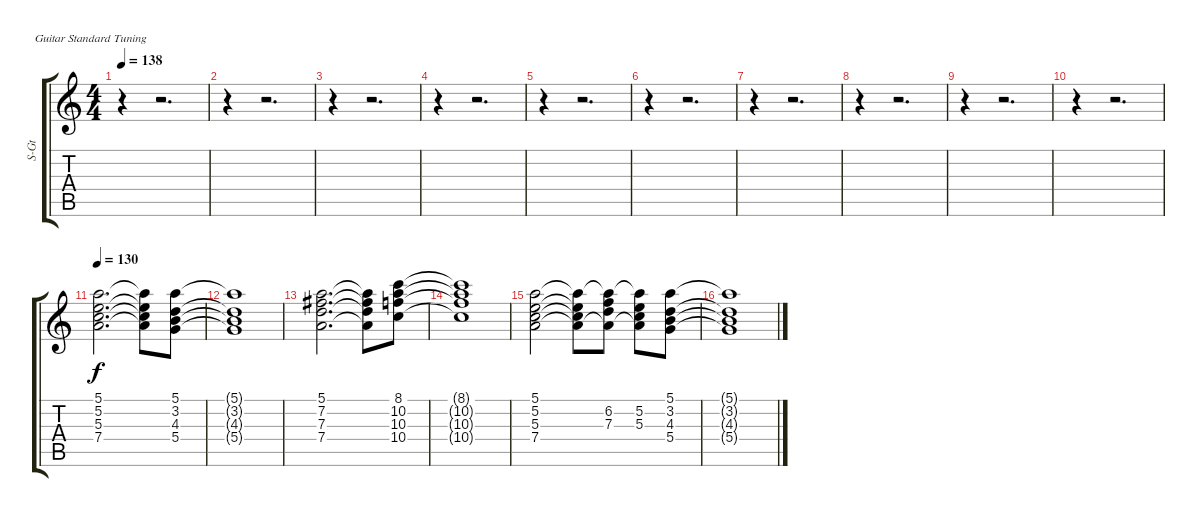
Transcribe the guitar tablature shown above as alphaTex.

\bracketExtendMode groupsimilarinstruments
\otherSystemsTrackNameOrientation horizontal
\track ("Teclados" "S-Gt") {instrument stringensemble1}
\staff {score tabs}
\tuning (E4 B3 G3 D3 A2 E2)
\displaytranspose 12
\ts (4 4)
\tempo 138
\clef g2
\ks c
r.4{dy f beam Down} r.2{d beam Down} |
r.4{beam Down} r.2{d beam Down} |
r.4{beam Down} r.2{d beam Down} |
r.4{beam Down} r.2{d beam Down} |
r.4{beam Down} r.2{d beam Down} |
r.4{beam Down} r.2{d beam Down} |
r.4{beam Down} r.2{d beam Down} |
r.4{beam Down} r.2{d beam Down} |
r.4{beam Down} r.2{d beam Down} |
r.4{beam Down} r.2{d beam Down} |
\tempo 130
(5.1 5.2 5.3 7.4).2{d beam Down} (5.1{t} 5.2{t} 5.3{t} 7.4{t}).8{beam Down} (5.1 3.2 4.3 5.4).8{beam Down} |
(5.1{t} 3.2{t} 4.3{t} 5.4{t}).1{beam Down} |
(5.1 7.2{acc #} 7.3 7.4).2{d beam Down} (5.1{t} 7.2{t acc #} 7.3{t} 7.4{t}).8{beam Down} (8.1 10.2 10.3 10.4).8{beam Down} |
(8.1{t} 10.2{t} 10.3{t} 10.4{t}).1{beam Down} |
(5.1 5.2 5.3 7.4).2{beam Down} (5.1{t} 5.2{t} 5.3{t} 7.4{t}).8{beam Down} (6.2 7.3 5.1{t} 7.4{t}).8{beam Down} (5.1{t} 5.2 5.3 7.4{t}).8{beam Down} (5.1 3.2 4.3 5.4).8{beam Down} |
(5.1{t} 3.2{t} 4.3{t} 5.4{t}).1{beam Down}
